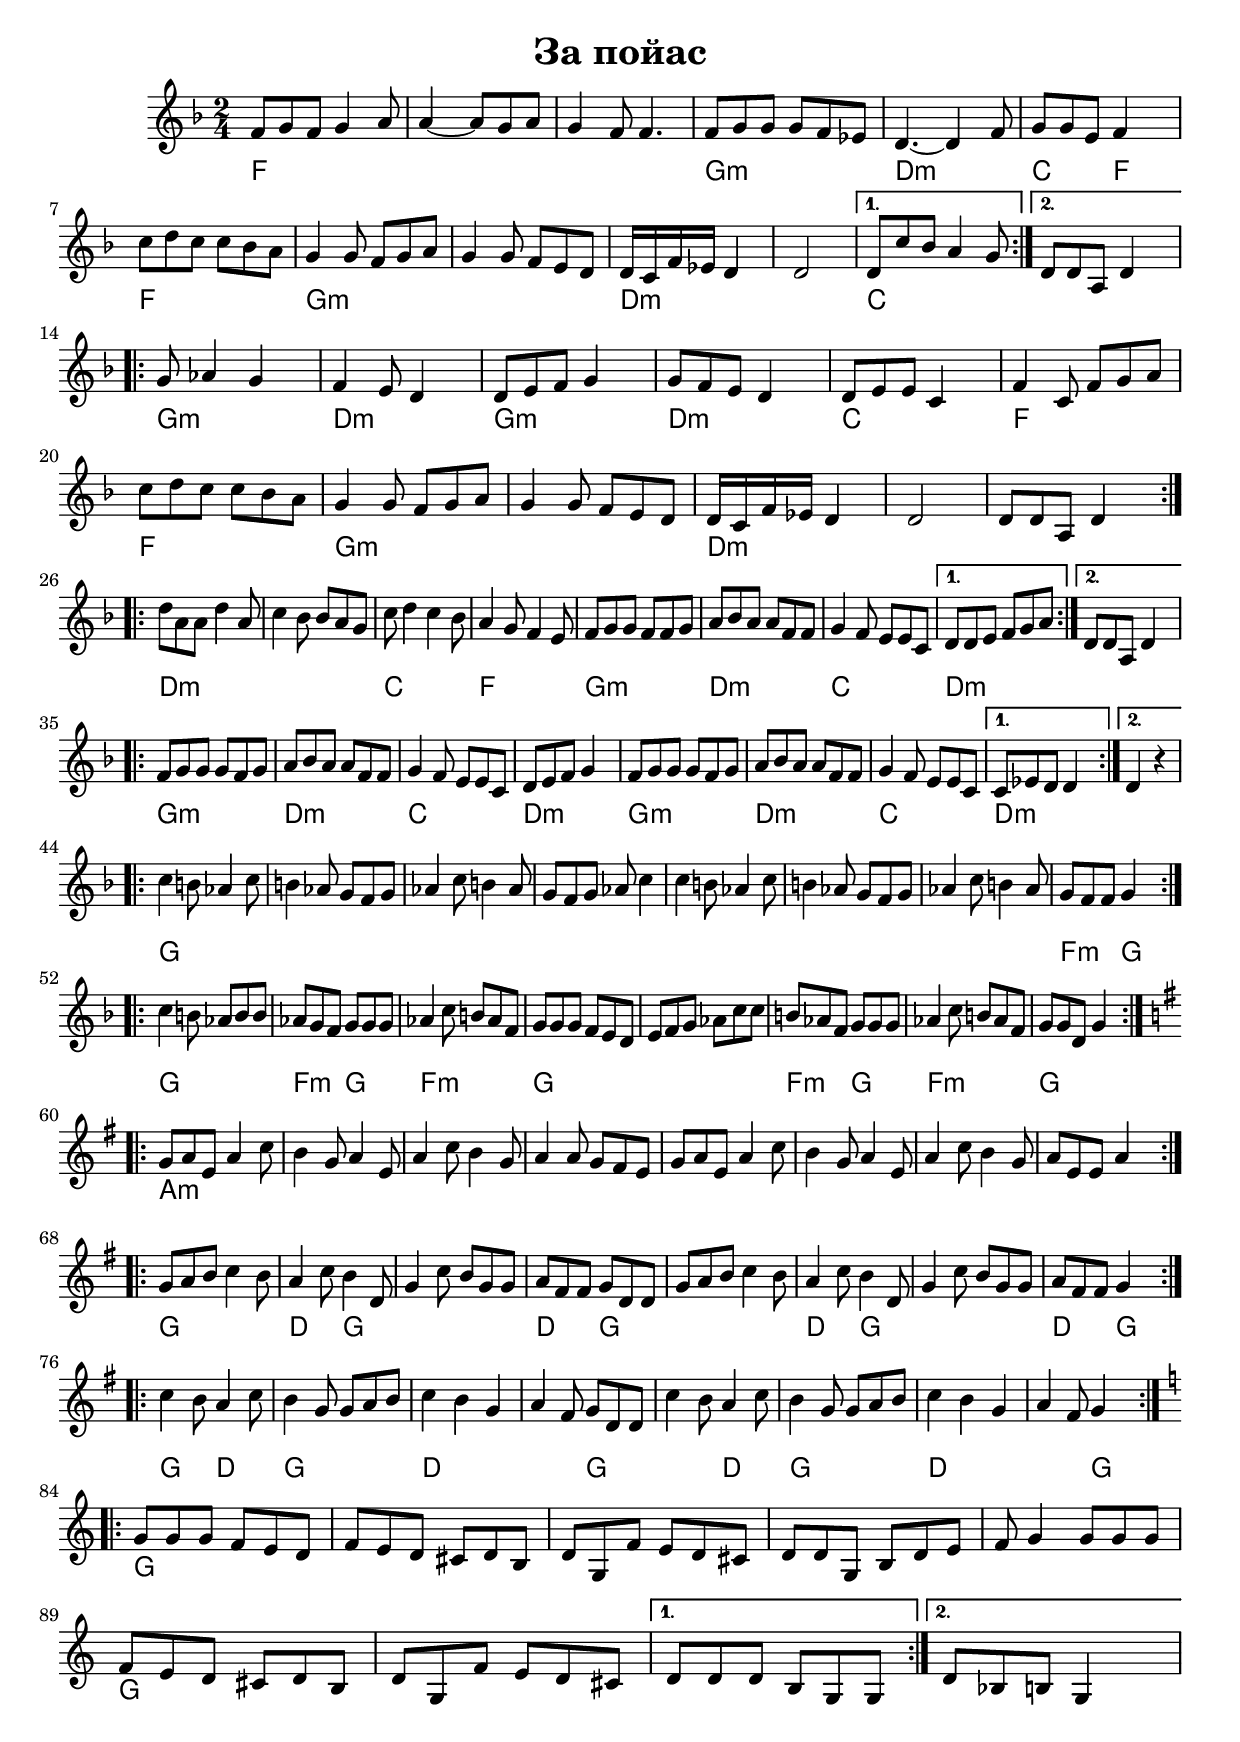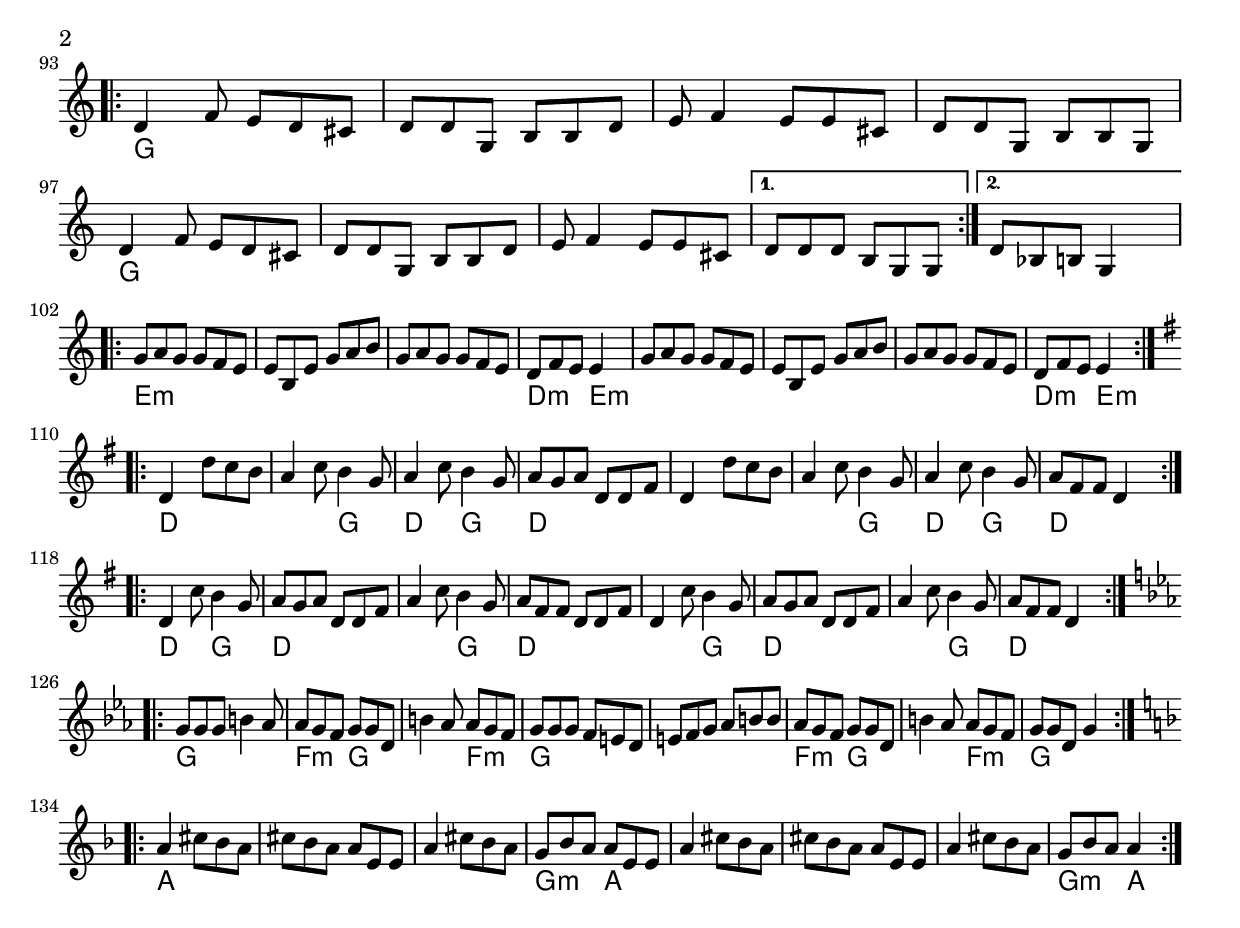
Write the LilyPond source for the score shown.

\version "2.12.2"
\include "deutsch.ly"

tupletSettings = {
  \set tupletSpannerDuration = #(ly:make-moment 1 4)
  \override TupletNumber #'transparent = ##t
  \override TupletBracket #'bracket-visibility = ##f
}
zapojasMelodyI = \relative c' {
  \times 2/3 { 
    f8 g f g4 a8 |
  }
  a4~ \times 2/3 { a8 g a } |
  \times 2/3 {
    g4 f8 f4. |
    f8 g g  g f es |
    d4.~ d4 f8 |
    g8 g e f4 s8 |

    c'8 d c c b a |
    g4 g8 f g a |
    g4 g8 f e d |
  }
  d16 c f es d4 |
  d2 |
}
zapojasMelodyIVoltaI = \relative c'{
  \times 2/3 {
    d8 c' b a4 g8 |
  }
}
zapojasMelodyIVoltaII = \relative c' {
  \times 2/3 {
    d8 d a d4 s8 |
  }
}
zapojasChordsI = \chordmode {
  f2 |
  f2 |
  f2 |
  g2:m |
  d2:m |
  c4 f |

  f2 |
  g2:m |
  g2:m |
  d2:m |
  d2:m |
}
zapojasChordsIVoltaI = \chordmode {
  c2 |
}
zapojasChordsIVoltaII = \chordmode {
  d2:m |
}


zapojasMelodyII = \relative c'' {
  \times 2/3 {
    g8 as4 g4 s8 |
    f4 e8 d4 s8 |
    d8 e f g4 s8 |
    g8 f e d4 s8 |
    d8 e e c4 s8 |

    f4 c8 f g a |
    c8 d c c b a |
    g4 g8 f g a |
    g4 g8 f e d |
    }
    d16 c f es d4 |
    d2 |
  \times 2/3 {
    d8 d a d4 s8 |
  }
}
zapojasChordsII = \chordmode {
  g2:m |
  d2:m |
  g2:m |
  d2:m |
  c2 |

  f2 |
  f2 |
  g2:m |
  g2:m |
  d2:m |
  d2:m |
  d2:m |
}

zapojasMelodyIII = \relative c'' {
  \times 2/3 {
    d8 a a d4 a8 |
    c4 b8 b a g |
    c8 d4 c4 b8 |
    a4 g8 f4 e8 |
    f8 g g f f g |
    a8 b a a f f |
    g4 f8 e e c |
  }
}
zapojasMelodyIIIVoltaI = \relative c' {
  \times 2/3 {
    d8 d e f g a |
  }
}
zapojasMelodyIIIVoltaII = \relative c' {
  \times 2/3 {
    d8 d a d4 s8 |
  }
}
zapojasChordsIII = \chordmode {
  d2:m |
  d2:m |
  c2 |
  f2 |
  g2:m |
  d2:m |
  c2 |
}
zapojasChordsIIIVoltaI = \chordmode {
  d2:m |
}
zapojasChordsIIIVoltaII = \chordmode {
  d2:m |
}

zapojasMelodyIV = \relative c' {
  \times 2/3 {
    f8 g g  g f g |
    a8 b a a f f |
    g4 f8 e e c |
    d8 e f g4 s8 |

    f8 g g  g f g |
    a8 b a a f f |
    g4 f8 e e c |
  }
}
zapojasMelodyIVVoltaI = \relative c' {
  \times 2/3 {
    c8 es d d4 s8 |
  }
}
zapojasMelodyIVVoltaII = \relative c' {
  d4 r4 |
}
zapojasChordsIV = \chordmode {
  g2:m |
  d2:m |
  c2 |
  d2:m |

  g2:m |
  d2:m |
  c2 |
}
zapojasChordsIVVoltaI = \chordmode {
  d2:m |
}
zapojasChordsIVVoltaII = \chordmode {
  d2:m |
}

zapojasMelodyV = \relative c'' {
  \times 2/3 {
    c4 h8 as4 c8 |
    h4 as8 g f g |
    as4 c8 h4 as8 |
    g8 f g as c4 |

    c4 h8 as4 c8 |
    h4 as8 g f g |
    as4 c8 h4 as8 |
    g8 f f g4 s8 |
  }
}
zapojasChordsV = \chordmode {
  g2 |
  g2 |
  g2 |
  g2 |

  g2 |
  g2 |
  g2 |
  f4:m g4 |
}

zapojasMelodyVI = \relative c'' {
  \times 2/3 {
    c4 h8 as h h |
    as8 g f g g g |
    as4 c8 h as f |
    g8 g g f e d |

    e8 f g as c c |
    h8 as f g g g |
    as4 c8 h as f |
    g8 g d g4 s8 |
  }
}
zapojasChordsVI = \chordmode {
  g2 |
  f4:m g |
  f2:m |
  g2 |

  g2 |
  f4:m g |
  f2:m |
  g2 |
}

zapojasMelodyVII = \relative c'' {
  \times 2/3 {
    g8 a e a4 c8 |
    h4 g8 a4 e8 |
    a4 c8 h4 g8 |
    a4 a8 g fis e |

    g8 a e a4 c8 |
    h4 g8 a4 e8 |
    a4 c8 h4 g8 |
    a8 e e a4 s8 |
  }
}
zapojasChordsVII = \chordmode {
  a2:m |
  a2:m |
  a2:m |
  a2:m |

  a2:m |
  a2:m |
  a2:m |
  a2:m |
}

zapojasMelodyVIII = \relative c'' {
  \times 2/3 {
    g8 a h c4 h8 |
    a4 c8 h4 d,8 |
    g4 c8 h g g |
    a8 fis fis g d d |

    g8 a h c4 h8 |
    a4 c8 h4 d,8 |
    g4 c8 h g g |
    a8 fis fis g4 s8 |
  }
}
zapojasChordsVIII = \chordmode {
  g2 |
  d4 g4 |
  g2 |
  d4 g |

  g2 |
  d4 g4 |
  g2 |
  d4 g |
}

zapojasMelodyIX = \relative c'' {
  \times 2/3 {
    c4 h8 a4 c8 |
    h4 g8 g a h
    c4 h g |
    a4 fis8 g d d |

    c'4 h8 a4 c8 |
    h4 g8 g a h
    c4 h g |
    a4 fis8 g4 s8 |
  }
}
zapojasChordsIX = \chordmode {
  g4 d4 |
  g2 |
  d2 |
  d4 g |

  g4 d4 |
  g2 |
  d2 |
  d4 g |
}

zapojasMelodyX = \relative c'' {
  \times 2/3 {
    g8 g g f e d |
    f8 e d cis d h |
    d8 g, f' e d cis |
    d8 d g, h d e |

    f8 g4 g8 g g |
    f8 e d cis d h |
    d8 g, f' e d cis |
  }
}
zapojasMelodyXVoltaI = \relative c' {
  \times 2/3 {
    d8 d d h g g |
  }
}
zapojasMelodyXVoltaII = \relative c' {
  \times 2/3 {
    d8 b h g4 s8 |
  }
}
zapojasChordsX = \chordmode {
  g2 |
  g2 |
  g2 |
  g2 |

  g2 |
  g2 |
  g2 |
}
zapojasChordsXVoltaI = \chordmode {
  g2 |
}
zapojasChordsXVoltaII = \chordmode {
  g2 |
}

zapojasMelodyXI = \relative c' {
  \times 2/3 {
    d4 f8 e d cis |
    d8 d g, h h d |
    e8 f4 e8 e cis |
    d8 d g, h h g |

    d'4 f8 e d cis |
    d8 d g, h h d |
    e8 f4 e8 e cis |
  }
}
zapojasMelodyXIVoltaI = \relative c' {
  \times 2/3 {
    d8 d d h g g |
  }
}
zapojasMelodyXIVoltaII = \relative c' {
  \times 2/3 {
    d8 b h g4 s8 |
  }
}

zapojasChordsXI = \chordmode {
  g2 |
  g2 |
  g2 |
  g2 |

  g2 |
  g2 |
  g2 |
}
zapojasChordsXIVoltaI = \chordmode {
  g2 |
}
zapojasChordsXIVoltaII = \chordmode {
  g2 |
}

zapojasMelodyXII = \relative c'' {
  \times 2/3 {
    g8 a g g f e |
    e8 h e g a h |
    g8 a g g f e |
    d8 f e e4 s8 |

    g8 a g g f e |
    e8 h e g a h |
    g8 a g g f e |
    d8 f e e4 s8 |
  }
}
zapojasChordsXII = \chordmode {
  e2:m |
  e2:m |
  e2:m |
  d4:m e:m |

  e2:m |
  e2:m |
  e2:m |
  d4:m e:m |
}

zapojasMelodyXIII = \relative c' {
  d4 \times 2/3 { d'8 c h } |
  \times 2/3 {
    a4 c8 h4 g8 |
    a4 c8 h4 g8 |
    a8 g a d, d fis |
  }

  d4 \times 2/3 { d'8 c h } |
  \times 2/3 {
    a4 c8 h4 g8 |
    a4 c8 h4 g8 |
    a8 fis fis d4 s8 |
  }
}
zapojasChordsXIII = \chordmode {
  d2 |
  d4 g |
  d4 g |
  d2 |

  d2 |
  d4 g |
  d4 g |
  d2 |
}

zapojasMelodyXIV = \relative c' {
  \times 2/3 {
    d4 c'8 h4 g8 |
    a8 g a d, d fis |
    a4 c8 h4 g8 |
    a8 fis fis d d fis |
  }

  \times 2/3 {
    d4 c'8 h4 g8 |
    a8 g a d, d fis |
    a4 c8 h4 g8 |
    a8 fis fis d4 s8 |
  }
}
zapojasChordsXIV = \chordmode {
  d4 g |
  d2 |
  d4 g |
  d2 |

  d4 g |
  d2 |
  d4 g |
  d2 |
}


zapojasMelodyXV = \relative c'' {
  \times 2/3 {
    g8 g g h4 as8 |
    as8 g f g g d |
    h'4 as8 as g f |
    g8 g g f e d |

    e8 f g as h h |
    as8 g f g g d |
    h'4 as8 as g f |
    g g d g4 s8 |
  }
}
zapojasChordsXV = \chordmode {
  g2 |
  f4:m g |
  g4 f4:m |
  g2 |

  g2 |
  f4:m g |
  g4 f4:m |
  g2 |
}

zapojasMelodyXVI = \relative c'' {
  a4 \times 2/3 { cis8 b a } |
  \times 2/3 { cis8 b a a e e } |
  a4 \times 2/3 { cis8 b a } |
  \times 2/3 { g8 b a a e e } |

  a4 \times 2/3 { cis8 b a } |
  \times 2/3 { cis8 b a a e e } |
  a4 \times 2/3 { cis8 b a } |
  \times 2/3 { g8 b a } a4 |
}
zapojasChordsXVI = \chordmode {
  a2 |
  a2 |
  a2 |
  g4:m a |

  a2 |
  a2 |
  a2 |
  g4:m a |
}

%%%%%%%%%%%%%%%%%%%%%%%%%%%%%%%%%%%%%%%%%%%%%%%%%%%%%%%%%%%%%%%%%%%%%%%%%%%%%%%%%%%%%%%%%%%%%%%%%%%%%%%%%%%%
zapojasMelody = {
  \tupletSettings
  \key f \major
  \time 2/4
  \repeat volta 2 { 
    \zapojasMelodyI 
  } \alternative {
    { \zapojasMelodyIVoltaI } { \zapojasMelodyIVoltaII }
  }
  \break

  \repeat volta 2 { \zapojasMelodyII }
  \break

  \repeat volta 2 { 
    \zapojasMelodyIII 
  } \alternative {
    { \zapojasMelodyIIIVoltaI } { \zapojasMelodyIIIVoltaII }
  }
  \break

  \repeat volta 2 { 
    \zapojasMelodyIV 
  } \alternative {
    { \zapojasMelodyIVVoltaI } { \zapojasMelodyIVVoltaII }
  }
  \break

  \repeat volta 2 { \zapojasMelodyV }
  \break

  \repeat volta 2 { \zapojasMelodyVI }
  \break

  \key g \major
  \repeat volta 2 { \zapojasMelodyVII }
  \break

  \repeat volta 2 { \zapojasMelodyVIII }
  \break

  \repeat volta 2 { \zapojasMelodyIX }
  \break

  \key c \major
  \repeat volta 2 { 
    \zapojasMelodyX 
  } \alternative {
    { \zapojasMelodyXVoltaI } { \zapojasMelodyXVoltaII }
  }
  \break
 
  \repeat volta 2 { 
    \zapojasMelodyXI 
  } \alternative {
    { \zapojasMelodyXIVoltaI } { \zapojasMelodyXIVoltaII }
  }
  \break
  
  \repeat volta 2 { \zapojasMelodyXII }
  \break

  \key g \major
  \repeat volta 2 { \zapojasMelodyXIII }
  \break

  \repeat volta 2 { \zapojasMelodyXIV }
  \break

  \key c \minor
  \repeat volta 2 { \zapojasMelodyXV }
  \break

  \key d \minor
  \repeat volta 2 { \zapojasMelodyXVI }
}

zapojasChords = {
  \set chordChanges = ##t

  \zapojasChordsI \zapojasChordsIVoltaI \zapojasChordsIVoltaI
  \zapojasChordsII
  \zapojasChordsIII \zapojasChordsIIIVoltaI \zapojasChordsIIIVoltaII
  \zapojasChordsIV \zapojasChordsIVVoltaI \zapojasChordsIVVoltaII

  \zapojasChordsV
  \zapojasChordsVI
  \zapojasChordsVII
  \zapojasChordsVIII
  \zapojasChordsIX
  \zapojasChordsX \zapojasChordsXVoltaI \zapojasChordsXVoltaII

  \zapojasChordsXI \zapojasChordsXIVoltaI \zapojasChordsXIVoltaII
  \zapojasChordsXII
  \zapojasChordsXIII
  \zapojasChordsXIV
  \zapojasChordsXV
  \zapojasChordsXVI
}

\header { title = "За пойас" }
\score {
  <<
    \new Staff \zapojasMelody
    \new ChordNames \zapojasChords
  >>
}


